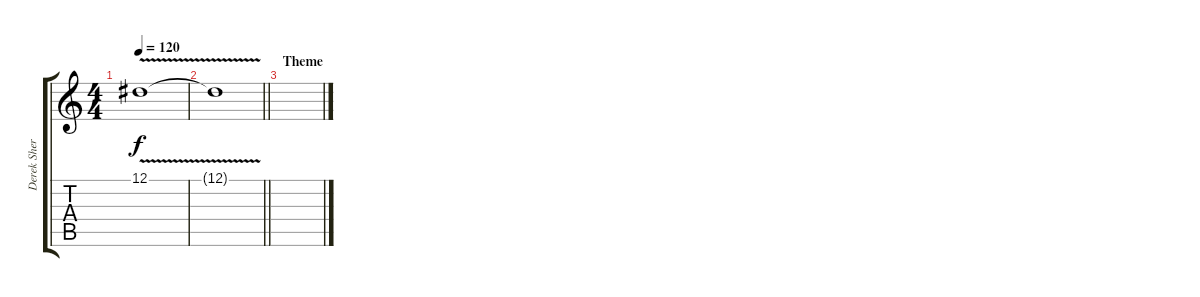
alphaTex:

\track ("Derek Sherinian" "Derek Sher") {instrument flute}
\staff {score tabs}
\tuning (Eb4 Bb3 Gb3 Db3 Ab2 Eb2) {hide}
\ts (4 4)
\tempo 120
\clef g2
\ks c
12.1{v}.1{dy f} |
\barLineRight lightlight
12.1{t}.1 |
\section ("" "Theme")
